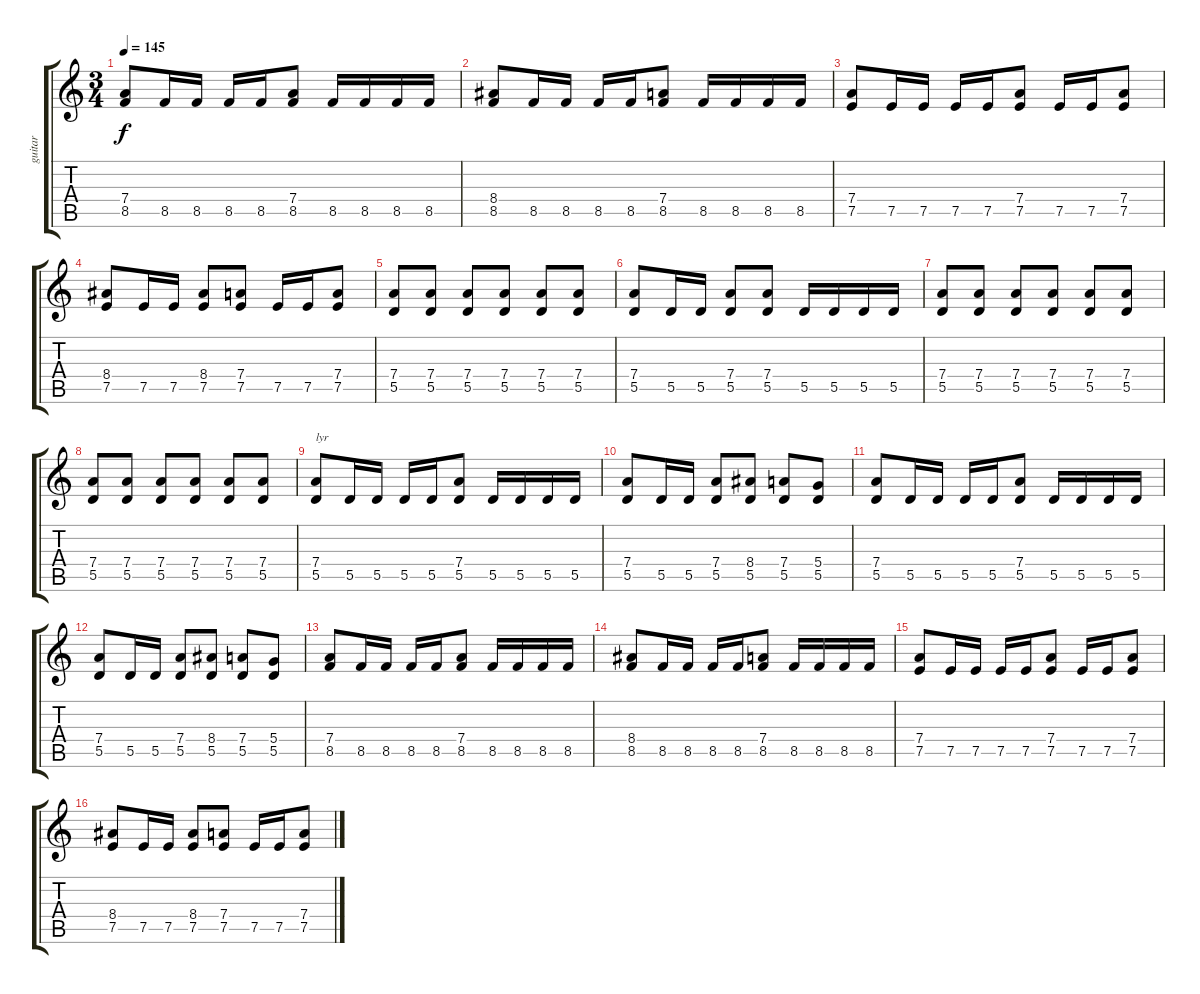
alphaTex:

\track ("guitar" "guitar") {instrument distortionguitar}
\staff {score tabs}
\tuning (E4 B3 G3 D3 A2 E2) {hide}
\ts (3 4)
\tempo 145
\clef g2
\ks c
(7.4 8.5).8{dy f} 8.5.16 8.5.16 8.5.16 8.5.16 (7.4 8.5).8 8.5.16 8.5.16 8.5.16 8.5.16 |
(8.4 8.5).8 8.5.16 8.5.16 8.5.16 8.5.16 (7.4 8.5).8 8.5.16 8.5.16 8.5.16 8.5.16 |
(7.4 7.5).8 7.5.16 7.5.16 7.5.16 7.5.16 (7.4 7.5).8 7.5.16 7.5.16 (7.4 7.5).8 |
(8.4 7.5).8 7.5.16 7.5.16 (8.4 7.5).8 (7.4 7.5).8 7.5.16 7.5.16 (7.4 7.5).8 |
(7.4 5.5).8 (7.4 5.5).8 (7.4 5.5).8 (7.4 5.5).8 (7.4 5.5).8 (7.4 5.5).8 |
(7.4 5.5).8 5.5.16 5.5.16 (7.4 5.5).8 (7.4 5.5).8 5.5.16 5.5.16 5.5.16 5.5.16 |
(7.4 5.5).8 (7.4 5.5).8 (7.4 5.5).8 (7.4 5.5).8 (7.4 5.5).8 (7.4 5.5).8 |
(7.4 5.5).8 (7.4 5.5).8 (7.4 5.5).8 (7.4 5.5).8 (7.4 5.5).8 (7.4 5.5).8 |
(7.4 5.5).8{txt "lyr"} 5.5.16 5.5.16 5.5.16 5.5.16 (7.4 5.5).8 5.5.16 5.5.16 5.5.16 5.5.16 |
(7.4 5.5).8 5.5.16 5.5.16 (7.4 5.5).8 (8.4 5.5).8 (7.4 5.5).8 (5.4 5.5).8 |
(7.4 5.5).8 5.5.16 5.5.16 5.5.16 5.5.16 (7.4 5.5).8 5.5.16 5.5.16 5.5.16 5.5.16 |
(7.4 5.5).8 5.5.16 5.5.16 (7.4 5.5).8 (8.4 5.5).8 (7.4 5.5).8 (5.4 5.5).8 |
(7.4 8.5).8 8.5.16 8.5.16 8.5.16 8.5.16 (7.4 8.5).8 8.5.16 8.5.16 8.5.16 8.5.16 |
(8.4 8.5).8 8.5.16 8.5.16 8.5.16 8.5.16 (7.4 8.5).8 8.5.16 8.5.16 8.5.16 8.5.16 |
(7.4 7.5).8 7.5.16 7.5.16 7.5.16 7.5.16 (7.4 7.5).8 7.5.16 7.5.16 (7.4 7.5).8 |
(8.4 7.5).8 7.5.16 7.5.16 (8.4 7.5).8 (7.4 7.5).8 7.5.16 7.5.16 (7.4 7.5).8
